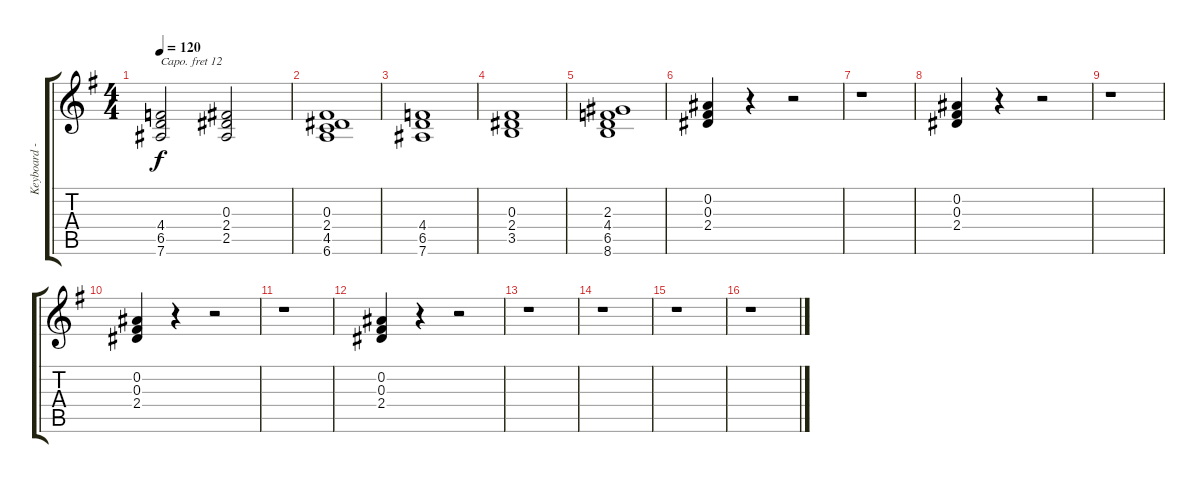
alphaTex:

\track ("Keyboard - Derek Sherinian" "Keyboard -") {instrument choiraahs}
\staff {score tabs}
\capo 12
\tuning (Eb4 Bb3 Gb3 Db3 Ab2 Eb2) {hide}
\ts (4 4)
\tempo 120
\clef g2
\ks eminor
(4.4 6.5 7.6).2{dy f} (0.3 2.4 2.5).2 |
(0.3 2.4 4.5 6.6).1 |
(4.4 6.5 7.6).1 |
(0.3 2.4 3.5).1 |
(2.3 4.4 6.5 8.6).1 |
(0.2 0.3 2.4).4 r.4 r.2 |
r.1 |
(0.2 0.3 2.4).4 r.4 r.2 |
r.1 |
(0.2 0.3 2.4).4 r.4 r.2 |
r.1 |
(0.2 0.3 2.4).4 r.4 r.2 |
r.1 |
r.1 |
r.1 |
r.1
